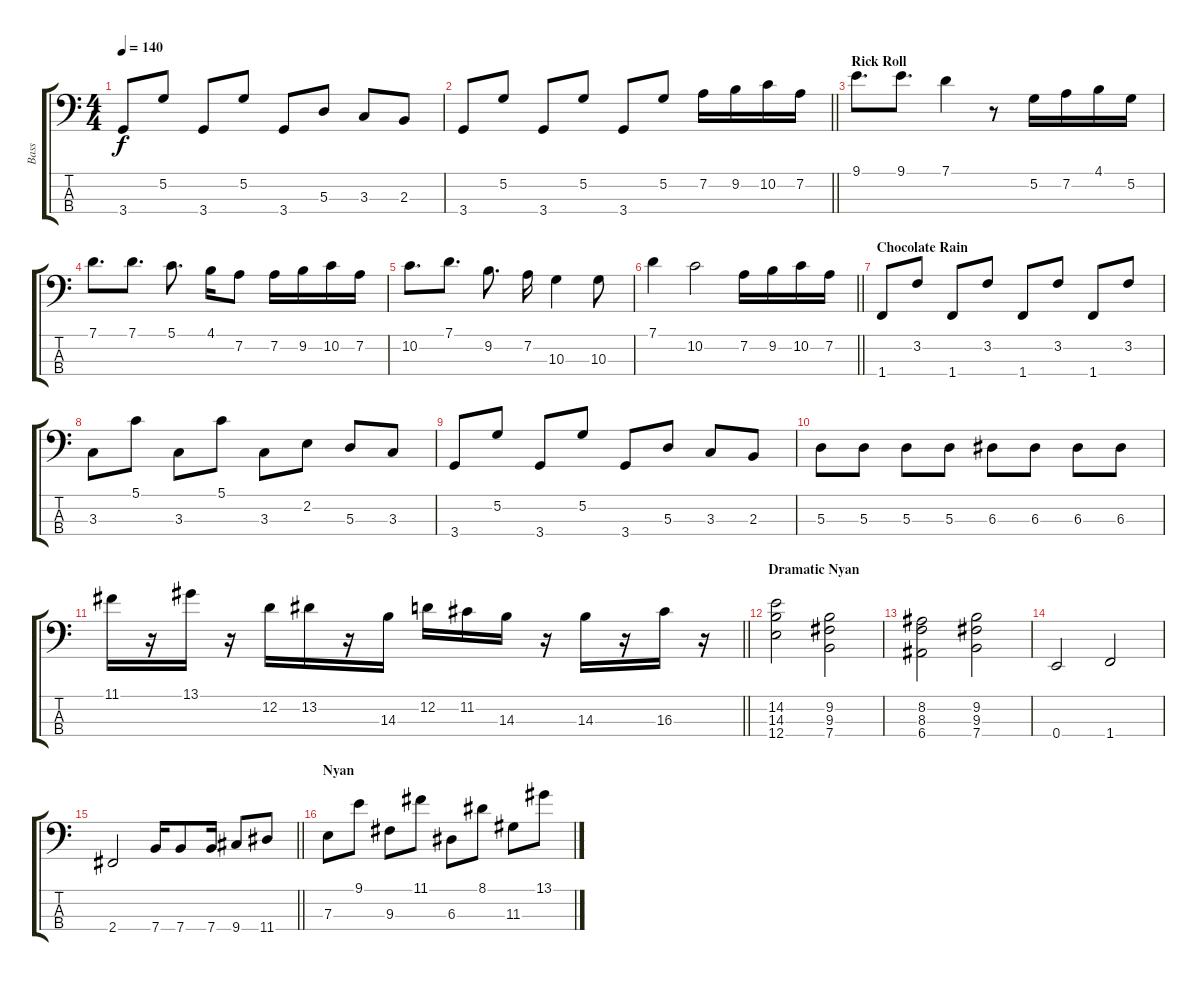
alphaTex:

\track ("Bass" "Bass") {instrument electricbassfinger}
\staff {score tabs}
\tuning (G2 D2 A1 E1) {hide}
\ts (4 4)
\tempo 140
\clef f4
\ks c
3.4.8{dy f} 5.2.8 3.4.8 5.2.8 3.4.8 5.3.8 3.3.8 2.3.8 |
\barLineRight lightlight
3.4.8 5.2.8 3.4.8 5.2.8 3.4.8 5.2.8 7.2.16 9.2.16 10.2.16 7.2.16 |
\section ("" "Rick Roll")
9.1.8{d} 9.1.8{d} 7.1.4 r.8 5.2.16 7.2.16 4.1.16 5.2.16 |
7.1.8{d} 7.1.8{d} 5.1.8{d} 4.1.16 7.2.8 7.2.16 9.2.16 10.2.16 7.2.16 |
10.2.8{d} 7.1.8{d} 9.2.8{d} 7.2.16 10.3.4 10.3.8 |
\barLineRight lightlight
7.1.4 10.2.2 7.2.16 9.2.16 10.2.16 7.2.16 |
\section ("" "Chocolate Rain")
1.4.8 3.2.8 1.4.8 3.2.8 1.4.8 3.2.8 1.4.8 3.2.8 |
3.3.8 5.1.8 3.3.8 5.1.8 3.3.8 2.2.8 5.3.8 3.3.8 |
3.4.8 5.2.8 3.4.8 5.2.8 3.4.8 5.3.8 3.3.8 2.3.8 |
5.3.8 5.3.8 5.3.8 5.3.8 6.3.8 6.3.8 6.3.8 6.3.8 |
\barLineRight lightlight
11.1.16 r.16 13.1.16 r.16 12.2.16 13.2.16 r.16 14.3.16 12.2.16 11.2.16 14.3.16 r.16 14.3.16 r.16 16.3.16 r.16 |
\section ("" "Dramatic Nyan")
(14.2 14.3 12.4).2{instrument distortionguitar} (9.2 9.3 7.4).2 |
(8.2 8.3 6.4).2 (9.2 9.3 7.4).2 |
0.4.2{instrument electricbassfinger} 1.4.2 |
\barLineRight lightlight
2.4.2 7.4.16 7.4.8 7.4.16 9.4.8 11.4.8 |
\section ("" "Nyan")
7.3.8 9.1.8 9.3.8 11.1.8 6.3.8 8.1.8 11.3.8 13.1.8
